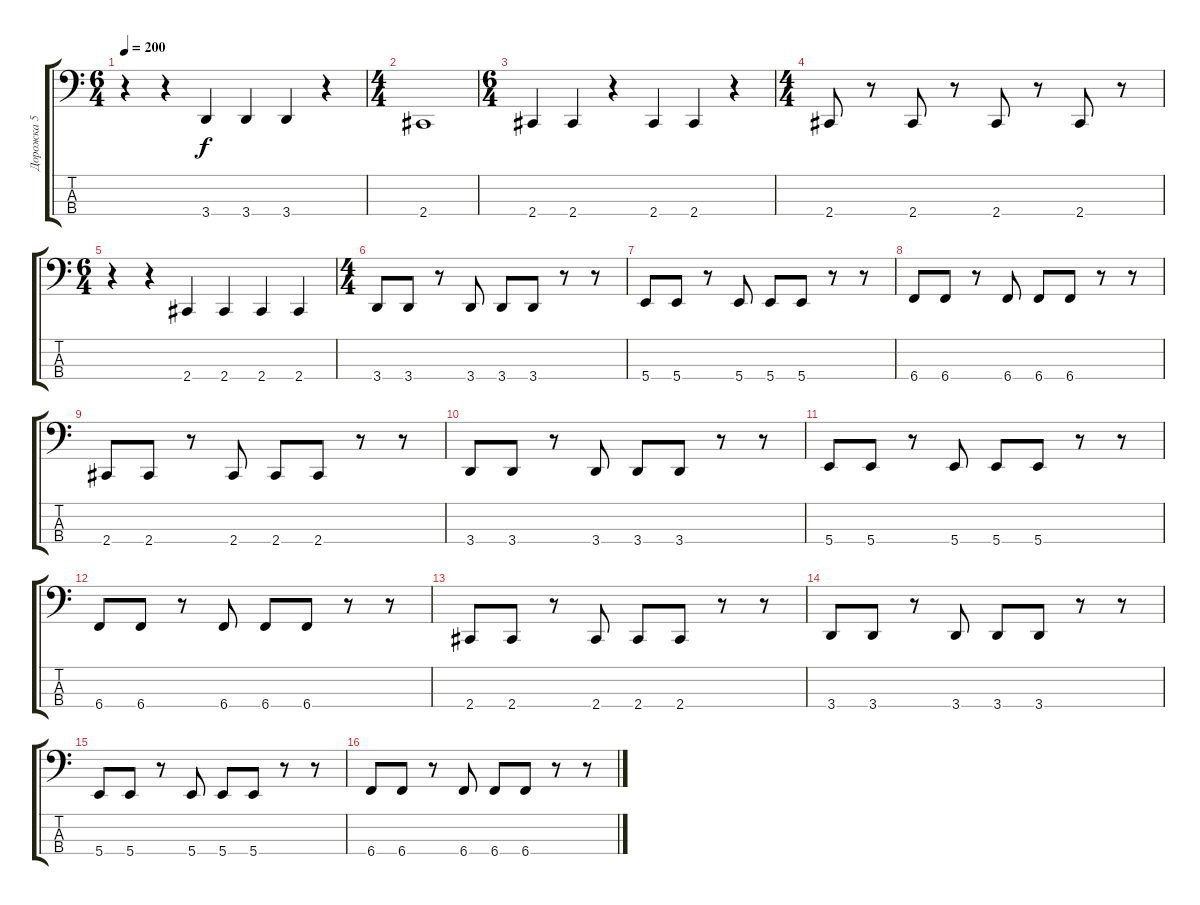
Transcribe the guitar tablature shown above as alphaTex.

\track ("Дорожка 5" "Дорожка 5") {instrument electricbasspick}
\staff {score tabs}
\tuning (E2 B1 Gb1 B0) {hide}
\ts (6 4)
\tempo 200
\clef f4
\ks c
r.4{dy f} r.4 3.4.4 3.4.4 3.4.4 r.4 |
\ts (4 4)
2.4.1 |
\ts (6 4)
2.4.4 2.4.4 r.4 2.4.4 2.4.4 r.4 |
\ts (4 4)
2.4.8 r.8 2.4.8 r.8 2.4.8 r.8 2.4.8 r.8 |
\ts (6 4)
r.4 r.4 2.4.4 2.4.4 2.4.4 2.4.4 |
\ts (4 4)
3.4.8 3.4.8 r.8 3.4.8 3.4.8 3.4.8 r.8 r.8 |
5.4.8 5.4.8 r.8 5.4.8 5.4.8 5.4.8 r.8 r.8 |
6.4.8 6.4.8 r.8 6.4.8 6.4.8 6.4.8 r.8 r.8 |
2.4.8 2.4.8 r.8 2.4.8 2.4.8 2.4.8 r.8 r.8 |
3.4.8 3.4.8 r.8 3.4.8 3.4.8 3.4.8 r.8 r.8 |
5.4.8 5.4.8 r.8 5.4.8 5.4.8 5.4.8 r.8 r.8 |
6.4.8 6.4.8 r.8 6.4.8 6.4.8 6.4.8 r.8 r.8 |
2.4.8 2.4.8 r.8 2.4.8 2.4.8 2.4.8 r.8 r.8 |
3.4.8 3.4.8 r.8 3.4.8 3.4.8 3.4.8 r.8 r.8 |
5.4.8 5.4.8 r.8 5.4.8 5.4.8 5.4.8 r.8 r.8 |
6.4.8 6.4.8 r.8 6.4.8 6.4.8 6.4.8 r.8 r.8
